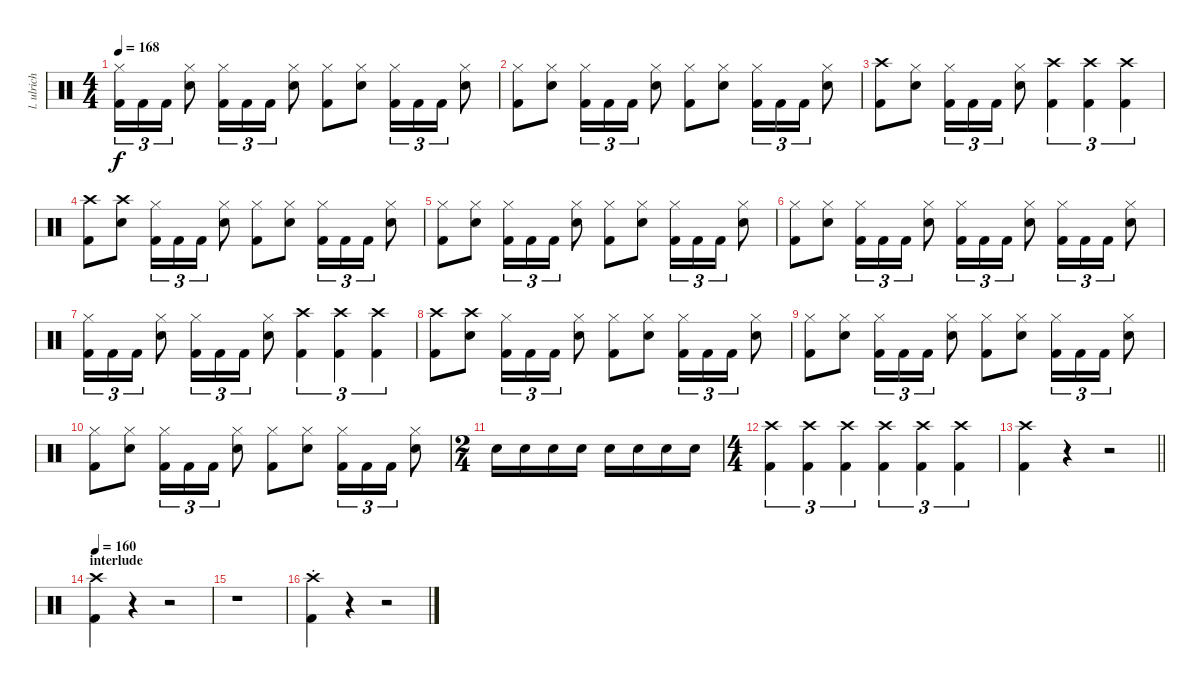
\track ("l. ulrich - drums" "l. ulrich ") {instrument percussion}
\staff {score}
\articulation defaults
\ts (4 4)
\tempo 168
\clef neutral
\ks c
("Hi-Hat (closed)" "Kick (hit) 2").16{tu (3 2) dy f} "Kick (hit) 2".16{tu (3 2)} "Kick (hit) 2".16{tu (3 2)} ("Hi-Hat (closed)" "Snare (hit) 2").8 ("Hi-Hat (closed)" "Kick (hit) 2").16{tu (3 2)} "Kick (hit) 2".16{tu (3 2)} "Kick (hit) 2".16{tu (3 2)} ("Hi-Hat (closed)" "Snare (hit) 2").8 ("Hi-Hat (closed)" "Kick (hit) 2").8 ("Hi-Hat (closed)" "Snare (hit) 2").8 ("Hi-Hat (closed)" "Kick (hit) 2").16{tu (3 2)} "Kick (hit) 2".16{tu (3 2)} "Kick (hit) 2".16{tu (3 2)} ("Hi-Hat (closed)" "Snare (hit) 2").8 |
("Hi-Hat (closed)" "Kick (hit) 2").8 ("Hi-Hat (closed)" "Snare (hit) 2").8 ("Hi-Hat (closed)" "Kick (hit) 2").16{tu (3 2)} "Kick (hit) 2".16{tu (3 2)} "Kick (hit) 2".16{tu (3 2)} ("Hi-Hat (closed)" "Snare (hit) 2").8 ("Hi-Hat (closed)" "Kick (hit) 2").8 ("Hi-Hat (closed)" "Snare (hit) 2").8 ("Hi-Hat (closed)" "Kick (hit) 2").16{tu (3 2)} "Kick (hit) 2".16{tu (3 2)} "Kick (hit) 2".16{tu (3 2)} ("Hi-Hat (closed)" "Snare (hit) 2").8 |
("Crash high (hit)" "Kick (hit) 2").8 ("Hi-Hat (closed)" "Snare (hit) 2").8 ("Hi-Hat (closed)" "Kick (hit) 2").16{tu (3 2)} "Kick (hit) 2".16{tu (3 2)} "Kick (hit) 2".16{tu (3 2)} ("Hi-Hat (closed)" "Snare (hit) 2").8 ("Crash high (hit)" "Kick (hit) 2").4{tu (3 2)} ("Crash high (hit)" "Kick (hit) 2").4{tu (3 2)} ("Crash high (hit)" "Kick (hit) 2").4{tu (3 2)} |
("Crash high (hit)" "Kick (hit) 2").8 ("Crash high (hit)" "Snare (hit) 2").8 ("Hi-Hat (closed)" "Kick (hit) 2").16{tu (3 2)} "Kick (hit) 2".16{tu (3 2)} "Kick (hit) 2".16{tu (3 2)} ("Hi-Hat (closed)" "Snare (hit) 2").8 ("Hi-Hat (closed)" "Kick (hit) 2").8 ("Hi-Hat (closed)" "Snare (hit) 2").8 ("Hi-Hat (closed)" "Kick (hit) 2").16{tu (3 2)} "Kick (hit) 2".16{tu (3 2)} "Kick (hit) 2".16{tu (3 2)} ("Hi-Hat (closed)" "Snare (hit) 2").8 |
("Hi-Hat (closed)" "Kick (hit) 2").8 ("Hi-Hat (closed)" "Snare (hit) 2").8 ("Hi-Hat (closed)" "Kick (hit) 2").16{tu (3 2)} "Kick (hit) 2".16{tu (3 2)} "Kick (hit) 2".16{tu (3 2)} ("Hi-Hat (closed)" "Snare (hit) 2").8 ("Hi-Hat (closed)" "Kick (hit) 2").8 ("Hi-Hat (closed)" "Snare (hit) 2").8 ("Hi-Hat (closed)" "Kick (hit) 2").16{tu (3 2)} "Kick (hit) 2".16{tu (3 2)} "Kick (hit) 2".16{tu (3 2)} ("Hi-Hat (closed)" "Snare (hit) 2").8 |
("Hi-Hat (closed)" "Kick (hit) 2").8 ("Hi-Hat (closed)" "Snare (hit) 2").8 ("Hi-Hat (closed)" "Kick (hit) 2").16{tu (3 2)} "Kick (hit) 2".16{tu (3 2)} "Kick (hit) 2".16{tu (3 2)} ("Hi-Hat (closed)" "Snare (hit) 2").8 ("Hi-Hat (closed)" "Kick (hit) 2").16{tu (3 2)} "Kick (hit) 2".16{tu (3 2)} "Kick (hit) 2".16{tu (3 2)} ("Hi-Hat (closed)" "Snare (hit) 2").8 ("Hi-Hat (closed)" "Kick (hit) 2").16{tu (3 2)} "Kick (hit) 2".16{tu (3 2)} "Kick (hit) 2".16{tu (3 2)} ("Hi-Hat (closed)" "Snare (hit) 2").8 |
("Hi-Hat (closed)" "Kick (hit) 2").16{tu (3 2)} "Kick (hit) 2".16{tu (3 2)} "Kick (hit) 2".16{tu (3 2)} ("Hi-Hat (closed)" "Snare (hit) 2").8 ("Hi-Hat (closed)" "Kick (hit) 2").16{tu (3 2)} "Kick (hit) 2".16{tu (3 2)} "Kick (hit) 2".16{tu (3 2)} ("Hi-Hat (closed)" "Snare (hit) 2").8 ("Crash high (hit)" "Kick (hit) 2").4{tu (3 2)} ("Crash high (hit)" "Kick (hit) 2").4{tu (3 2)} ("Crash high (hit)" "Kick (hit) 2").4{tu (3 2)} |
("Crash high (hit)" "Kick (hit) 2").8 ("Crash high (hit)" "Snare (hit) 2").8 ("Hi-Hat (closed)" "Kick (hit) 2").16{tu (3 2)} "Kick (hit) 2".16{tu (3 2)} "Kick (hit) 2".16{tu (3 2)} ("Hi-Hat (closed)" "Snare (hit) 2").8 ("Hi-Hat (closed)" "Kick (hit) 2").8 ("Hi-Hat (closed)" "Snare (hit) 2").8 ("Hi-Hat (closed)" "Kick (hit) 2").16{tu (3 2)} "Kick (hit) 2".16{tu (3 2)} "Kick (hit) 2".16{tu (3 2)} ("Hi-Hat (closed)" "Snare (hit) 2").8 |
("Hi-Hat (closed)" "Kick (hit) 2").8 ("Hi-Hat (closed)" "Snare (hit) 2").8 ("Hi-Hat (closed)" "Kick (hit) 2").16{tu (3 2)} "Kick (hit) 2".16{tu (3 2)} "Kick (hit) 2".16{tu (3 2)} ("Hi-Hat (closed)" "Snare (hit) 2").8 ("Hi-Hat (closed)" "Kick (hit) 2").8 ("Hi-Hat (closed)" "Snare (hit) 2").8 ("Hi-Hat (closed)" "Kick (hit) 2").16{tu (3 2)} "Kick (hit) 2".16{tu (3 2)} "Kick (hit) 2".16{tu (3 2)} ("Hi-Hat (closed)" "Snare (hit) 2").8 |
("Hi-Hat (closed)" "Kick (hit) 2").8 ("Hi-Hat (closed)" "Snare (hit) 2").8 ("Hi-Hat (closed)" "Kick (hit) 2").16{tu (3 2)} "Kick (hit) 2".16{tu (3 2)} "Kick (hit) 2".16{tu (3 2)} ("Hi-Hat (closed)" "Snare (hit) 2").8 ("Hi-Hat (closed)" "Kick (hit) 2").8 ("Hi-Hat (closed)" "Snare (hit) 2").8 ("Hi-Hat (closed)" "Kick (hit) 2").16{tu (3 2)} "Kick (hit) 2".16{tu (3 2)} "Kick (hit) 2".16{tu (3 2)} ("Hi-Hat (closed)" "Snare (hit) 2").8 |
\ts (2 4)
"Snare (hit) 2".16 "Snare (hit) 2".16 "Snare (hit) 2".16 "Snare (hit) 2".16 "Snare (hit) 2".16 "Snare (hit) 2".16 "Snare (hit) 2".16 "Snare (hit) 2".16 |
\ts (4 4)
("Crash high (hit)" "Kick (hit) 2").4{tu (3 2)} ("Crash high (hit)" "Kick (hit) 2").4{tu (3 2)} ("Crash high (hit)" "Kick (hit) 2").4{tu (3 2)} ("Crash high (hit)" "Kick (hit) 2").4{tu (3 2)} ("Crash high (hit)" "Kick (hit) 2").4{tu (3 2)} ("Crash high (hit)" "Kick (hit) 2").4{tu (3 2)} |
\barLineRight lightlight
("Crash high (hit)" "Kick (hit) 2").4 r.4 r.2 |
\section ("" "interlude")
\tempo 160
("Crash high (hit)" "Kick (hit) 2").4 r.4 r.2 |
r.1 |
("Crash high (hit)"{st} "Kick (hit) 2"{st}).4 r.4 r.2
